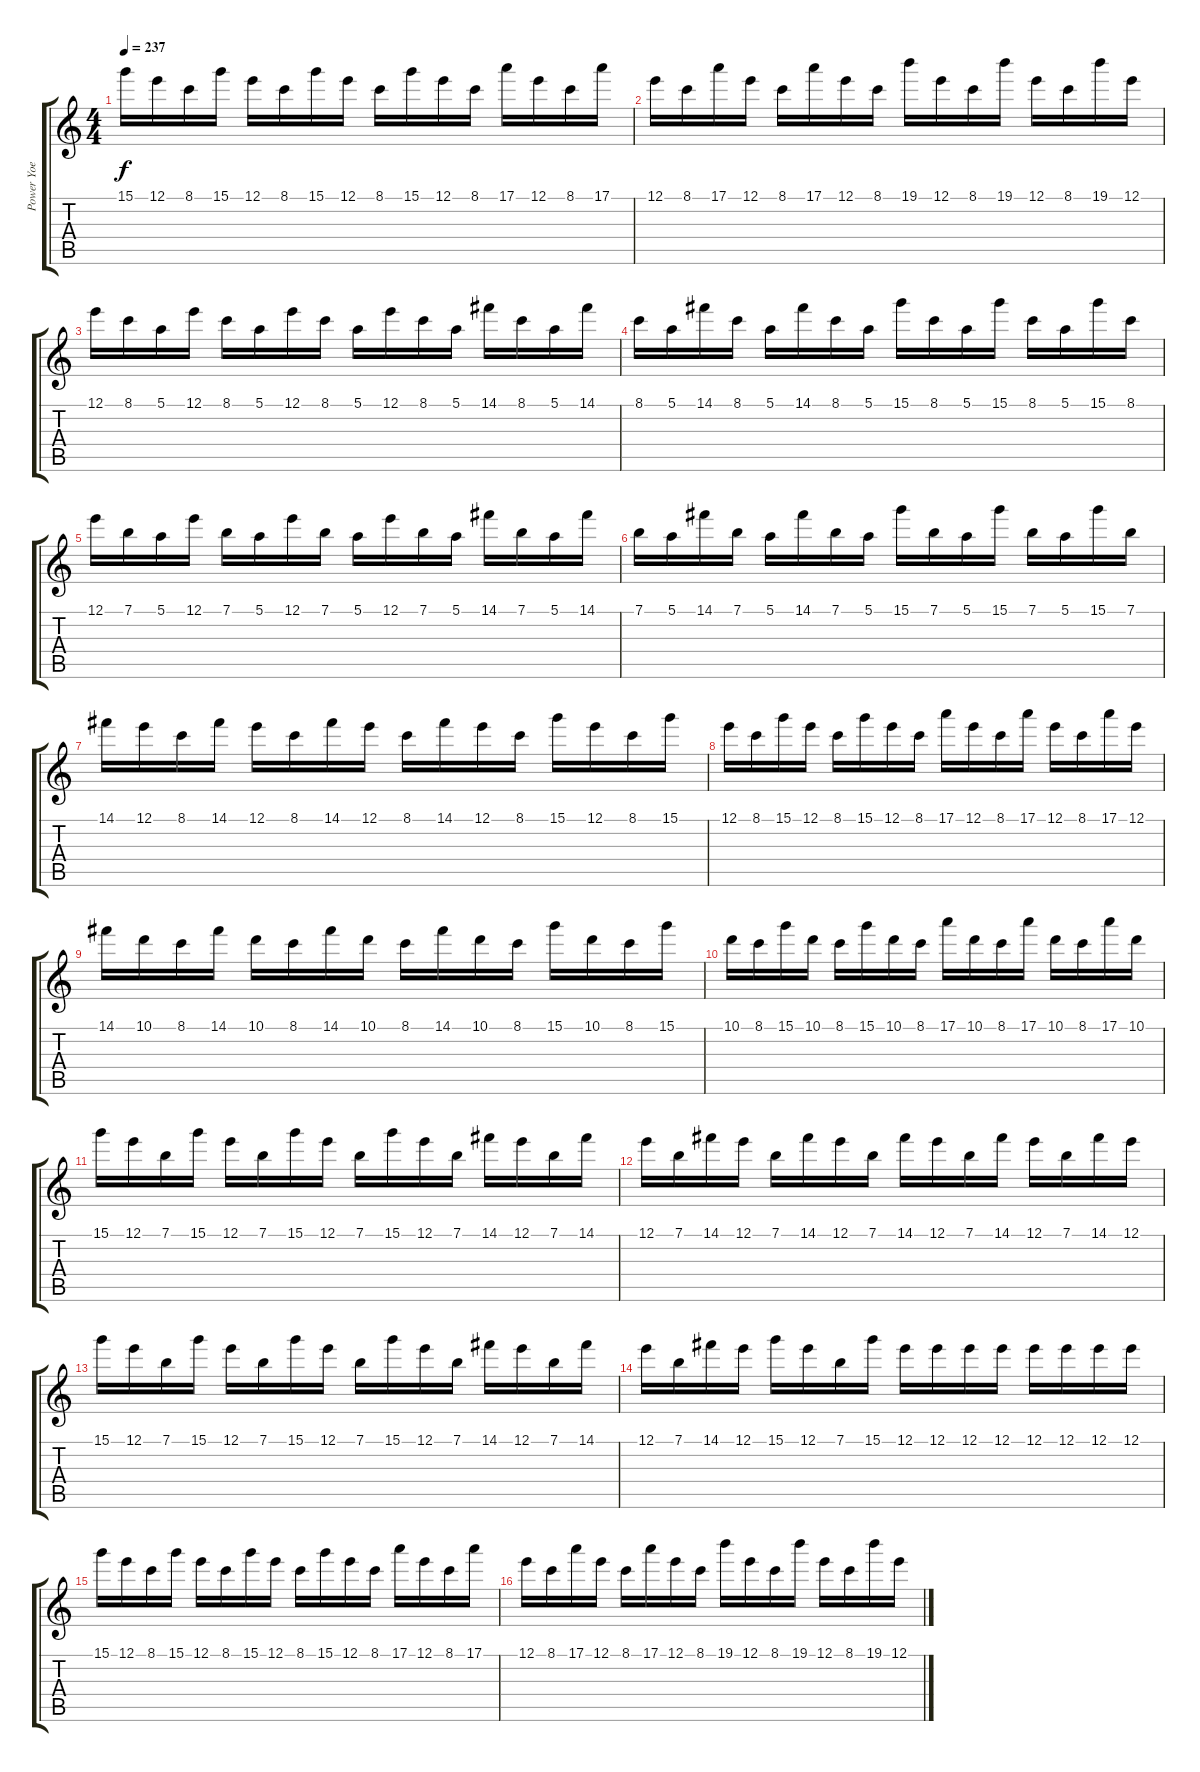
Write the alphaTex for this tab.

\track ("Power Yoe" "Power Yoe") {instrument distortionguitar}
\staff {score tabs}
\tuning (E4 B3 G3 D3 A2 E2) {hide}
\ts (4 4)
\tempo 237
\clef g2
\ks c
15.1.16{dy f} 12.1.16 8.1.16 15.1.16 12.1.16 8.1.16 15.1.16 12.1.16 8.1.16 15.1.16 12.1.16 8.1.16 17.1.16 12.1.16 8.1.16 17.1.16 |
12.1.16 8.1.16 17.1.16 12.1.16 8.1.16 17.1.16 12.1.16 8.1.16 19.1.16 12.1.16 8.1.16 19.1.16 12.1.16 8.1.16 19.1.16 12.1.16 |
12.1.16 8.1.16 5.1.16 12.1.16 8.1.16 5.1.16 12.1.16 8.1.16 5.1.16 12.1.16 8.1.16 5.1.16 14.1.16 8.1.16 5.1.16 14.1.16 |
8.1.16 5.1.16 14.1.16 8.1.16 5.1.16 14.1.16 8.1.16 5.1.16 15.1.16 8.1.16 5.1.16 15.1.16 8.1.16 5.1.16 15.1.16 8.1.16 |
12.1.16 7.1.16 5.1.16 12.1.16 7.1.16 5.1.16 12.1.16 7.1.16 5.1.16 12.1.16 7.1.16 5.1.16 14.1.16 7.1.16 5.1.16 14.1.16 |
7.1.16 5.1.16 14.1.16 7.1.16 5.1.16 14.1.16 7.1.16 5.1.16 15.1.16 7.1.16 5.1.16 15.1.16 7.1.16 5.1.16 15.1.16 7.1.16 |
14.1.16 12.1.16 8.1.16 14.1.16 12.1.16 8.1.16 14.1.16 12.1.16 8.1.16 14.1.16 12.1.16 8.1.16 15.1.16 12.1.16 8.1.16 15.1.16 |
12.1.16 8.1.16 15.1.16 12.1.16 8.1.16 15.1.16 12.1.16 8.1.16 17.1.16 12.1.16 8.1.16 17.1.16 12.1.16 8.1.16 17.1.16 12.1.16 |
14.1.16 10.1.16 8.1.16 14.1.16 10.1.16 8.1.16 14.1.16 10.1.16 8.1.16 14.1.16 10.1.16 8.1.16 15.1.16 10.1.16 8.1.16 15.1.16 |
10.1.16 8.1.16 15.1.16 10.1.16 8.1.16 15.1.16 10.1.16 8.1.16 17.1.16 10.1.16 8.1.16 17.1.16 10.1.16 8.1.16 17.1.16 10.1.16 |
15.1.16 12.1.16 7.1.16 15.1.16 12.1.16 7.1.16 15.1.16 12.1.16 7.1.16 15.1.16 12.1.16 7.1.16 14.1.16 12.1.16 7.1.16 14.1.16 |
12.1.16 7.1.16 14.1.16 12.1.16 7.1.16 14.1.16 12.1.16 7.1.16 14.1.16 12.1.16 7.1.16 14.1.16 12.1.16 7.1.16 14.1.16 12.1.16 |
15.1.16 12.1.16 7.1.16 15.1.16 12.1.16 7.1.16 15.1.16 12.1.16 7.1.16 15.1.16 12.1.16 7.1.16 14.1.16 12.1.16 7.1.16 14.1.16 |
12.1.16 7.1.16 14.1.16 12.1.16 15.1.16 12.1.16 7.1.16 15.1.16 12.1.16 12.1.16 12.1.16 12.1.16 12.1.16 12.1.16 12.1.16 12.1.16 |
15.1.16 12.1.16 8.1.16 15.1.16 12.1.16 8.1.16 15.1.16 12.1.16 8.1.16 15.1.16 12.1.16 8.1.16 17.1.16 12.1.16 8.1.16 17.1.16 |
12.1.16 8.1.16 17.1.16 12.1.16 8.1.16 17.1.16 12.1.16 8.1.16 19.1.16 12.1.16 8.1.16 19.1.16 12.1.16 8.1.16 19.1.16 12.1.16
